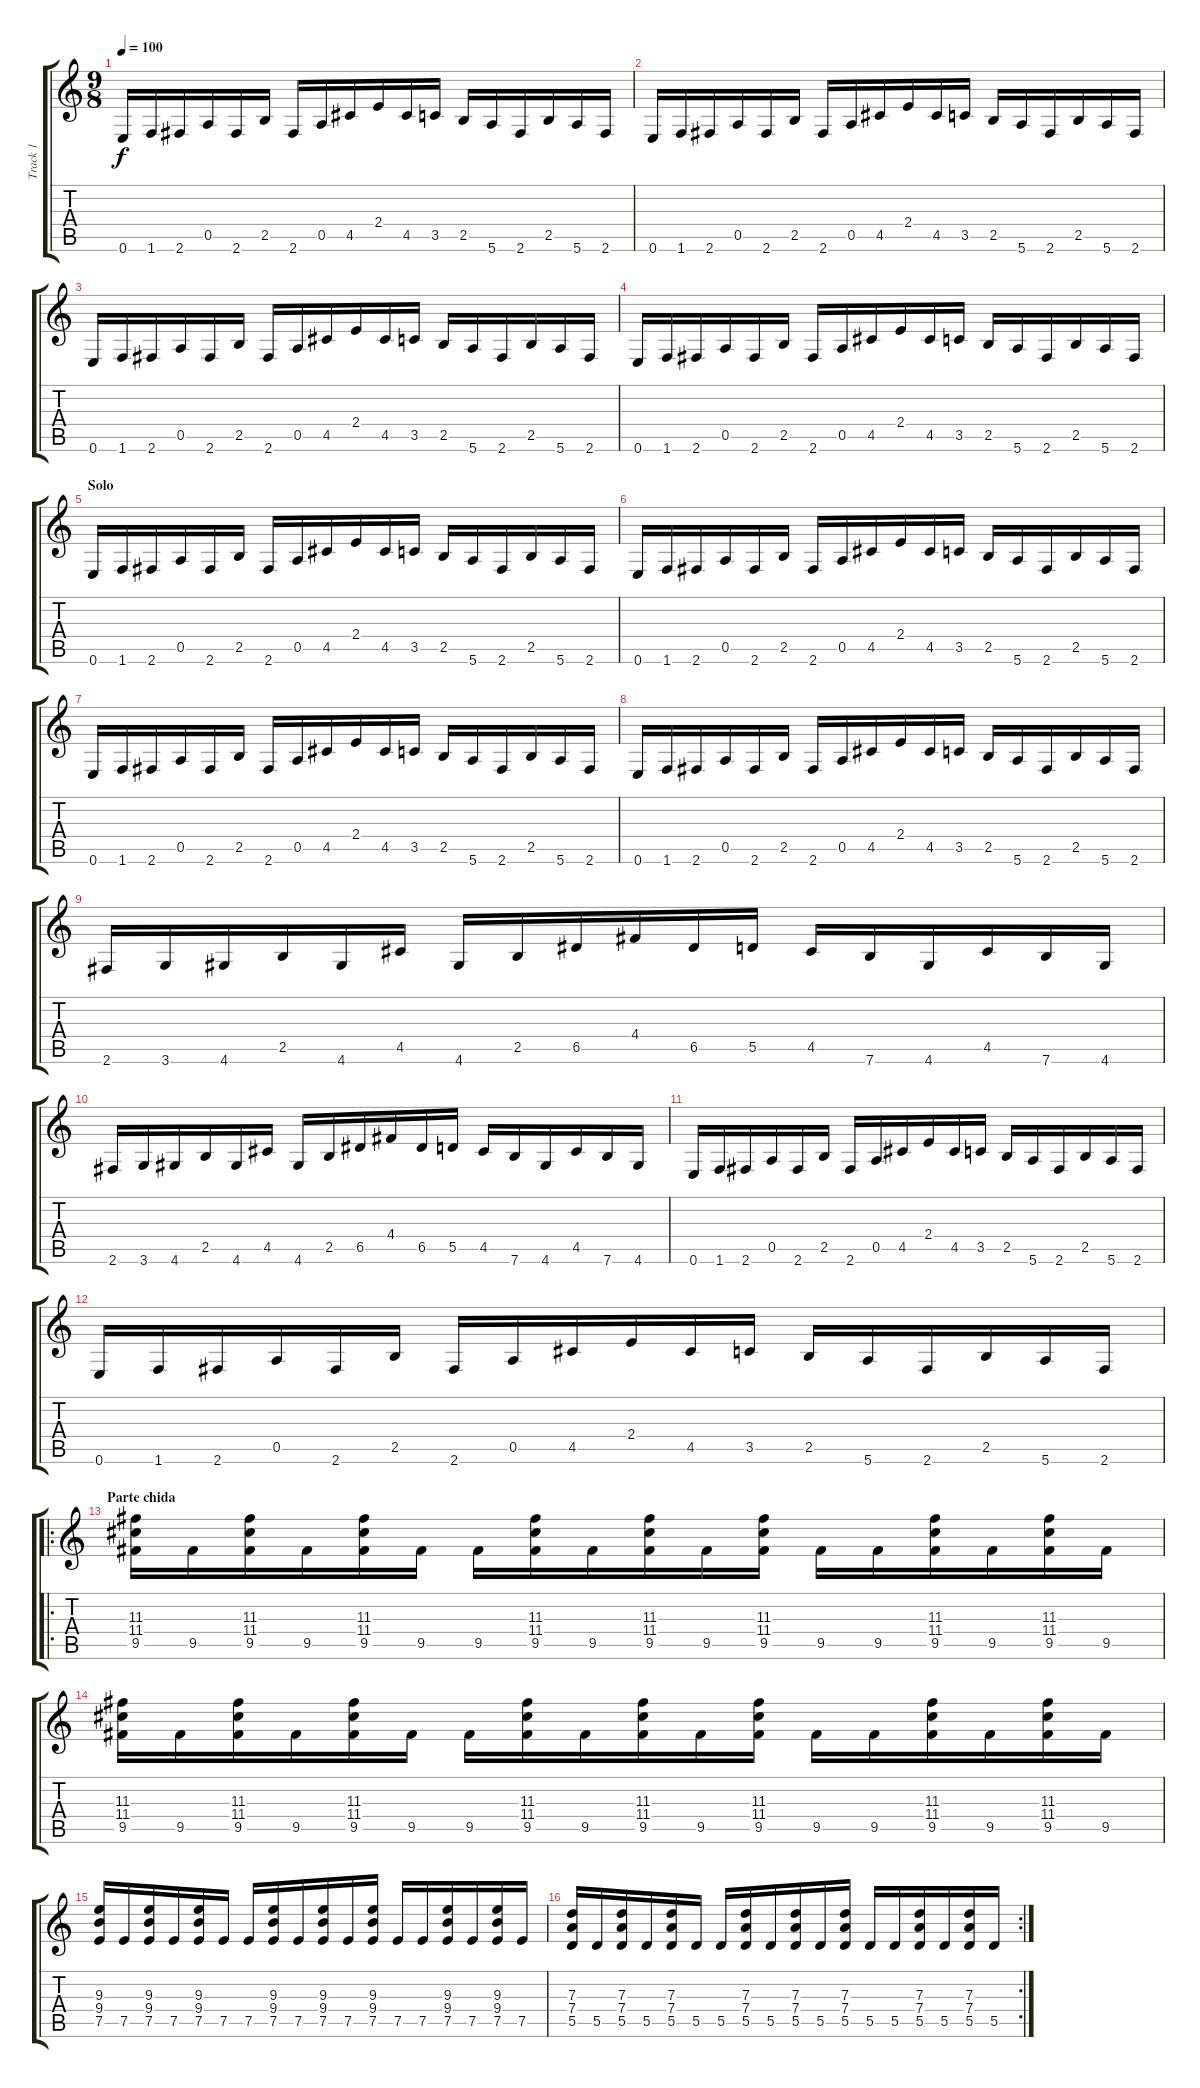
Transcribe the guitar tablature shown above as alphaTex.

\track ("Track 1" "Track 1") {instrument distortionguitar}
\staff {score tabs}
\tuning (E4 B3 G3 D3 A2 E2) {hide}
\ts (9 8)
\tempo 100
\clef g2
\ks c
0.6.16{dy f instrument distortionguitar} 1.6.16 2.6.16 0.5.16 2.6.16 2.5.16 2.6.16 0.5.16 4.5.16 2.4.16 4.5.16 3.5.16 2.5.16 5.6.16 2.6.16 2.5.16 5.6.16 2.6.16 |
0.6.16 1.6.16 2.6.16 0.5.16 2.6.16 2.5.16 2.6.16 0.5.16 4.5.16 2.4.16 4.5.16 3.5.16 2.5.16 5.6.16 2.6.16 2.5.16 5.6.16 2.6.16 |
0.6.16 1.6.16 2.6.16 0.5.16 2.6.16 2.5.16 2.6.16 0.5.16 4.5.16 2.4.16 4.5.16 3.5.16 2.5.16 5.6.16 2.6.16 2.5.16 5.6.16 2.6.16 |
0.6.16 1.6.16 2.6.16 0.5.16 2.6.16 2.5.16 2.6.16 0.5.16 4.5.16 2.4.16 4.5.16 3.5.16 2.5.16 5.6.16 2.6.16 2.5.16 5.6.16 2.6.16 |
\section ("" "Solo")
0.6.16 1.6.16 2.6.16 0.5.16 2.6.16 2.5.16 2.6.16 0.5.16 4.5.16 2.4.16 4.5.16 3.5.16 2.5.16 5.6.16 2.6.16 2.5.16 5.6.16 2.6.16 |
0.6.16 1.6.16 2.6.16 0.5.16 2.6.16 2.5.16 2.6.16 0.5.16 4.5.16 2.4.16 4.5.16 3.5.16 2.5.16 5.6.16 2.6.16 2.5.16 5.6.16 2.6.16 |
0.6.16 1.6.16 2.6.16 0.5.16 2.6.16 2.5.16 2.6.16 0.5.16 4.5.16 2.4.16 4.5.16 3.5.16 2.5.16 5.6.16 2.6.16 2.5.16 5.6.16 2.6.16 |
0.6.16 1.6.16 2.6.16 0.5.16 2.6.16 2.5.16 2.6.16 0.5.16 4.5.16 2.4.16 4.5.16 3.5.16 2.5.16 5.6.16 2.6.16 2.5.16 5.6.16 2.6.16 |
2.6.16 3.6.16 4.6.16 2.5.16 4.6.16 4.5.16 4.6.16 2.5.16 6.5.16 4.4.16 6.5.16 5.5.16 4.5.16 7.6.16 4.6.16 4.5.16 7.6.16 4.6.16 |
2.6.16 3.6.16 4.6.16 2.5.16 4.6.16 4.5.16 4.6.16 2.5.16 6.5.16 4.4.16 6.5.16 5.5.16 4.5.16 7.6.16 4.6.16 4.5.16 7.6.16 4.6.16 |
0.6.16 1.6.16 2.6.16 0.5.16 2.6.16 2.5.16 2.6.16 0.5.16 4.5.16 2.4.16 4.5.16 3.5.16 2.5.16 5.6.16 2.6.16 2.5.16 5.6.16 2.6.16 |
0.6.16 1.6.16 2.6.16 0.5.16 2.6.16 2.5.16 2.6.16 0.5.16 4.5.16 2.4.16 4.5.16 3.5.16 2.5.16 5.6.16 2.6.16 2.5.16 5.6.16 2.6.16 |
\ro
\section ("" "Parte chida")
(11.3 11.4 9.5).16 9.5.16 (11.3 11.4 9.5).16 9.5.16 (11.3 11.4 9.5).16 9.5.16 9.5.16 (11.3 11.4 9.5).16 9.5.16 (11.3 11.4 9.5).16 9.5.16 (11.3 11.4 9.5).16 9.5.16 9.5.16 (11.3 11.4 9.5).16 9.5.16 (11.3 11.4 9.5).16 9.5.16 |
(11.3 11.4 9.5).16 9.5.16 (11.3 11.4 9.5).16 9.5.16 (11.3 11.4 9.5).16 9.5.16 9.5.16 (11.3 11.4 9.5).16 9.5.16 (11.3 11.4 9.5).16 9.5.16 (11.3 11.4 9.5).16 9.5.16 9.5.16 (11.3 11.4 9.5).16 9.5.16 (11.3 11.4 9.5).16 9.5.16 |
(9.3 9.4 7.5).16 7.5.16 (9.3 9.4 7.5).16 7.5.16 (9.3 9.4 7.5).16 7.5.16 7.5.16 (9.3 9.4 7.5).16 7.5.16 (9.3 9.4 7.5).16 7.5.16 (9.3 9.4 7.5).16 7.5.16 7.5.16 (9.3 9.4 7.5).16 7.5.16 (9.3 9.4 7.5).16 7.5.16 |
\rc 2
(7.3 7.4 5.5).16 5.5.16 (7.3 7.4 5.5).16 5.5.16 (7.3 7.4 5.5).16 5.5.16 5.5.16 (7.3 7.4 5.5).16 5.5.16 (7.3 7.4 5.5).16 5.5.16 (7.3 7.4 5.5).16 5.5.16 5.5.16 (7.3 7.4 5.5).16 5.5.16 (7.3 7.4 5.5).16 5.5.16
